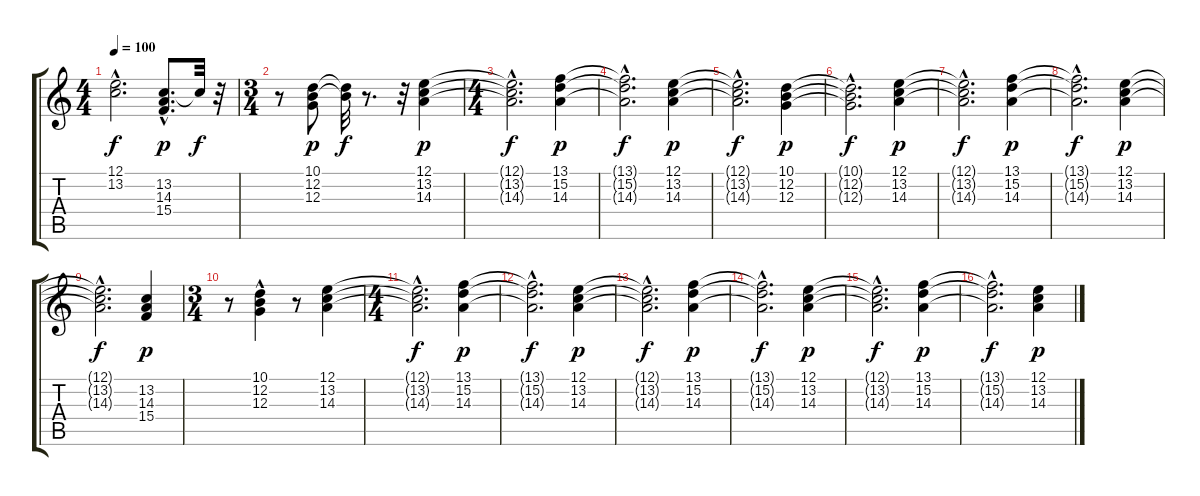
\track "" {instrument percussiveorgan}
\staff {score tabs}
\tuning (E4 B3 G3 D3 A2 E2) {hide}
\ts (4 4)
\tempo 100
\clef g2
\ks c
(12.1{hac t} 13.2{hac t}).2{d dy f} (13.2{hac} 14.3{hac} 15.4{hac}).8{d dy p} 13.2{t}.32{dy f} r.32 |
\ts (3 4)
r.8 (10.1 12.2 12.3).8{dy p} (10.1{t} 12.2{t}).32{dy f} r.8{d} r.32 (12.1 13.2 14.3).4{dy p} |
\ts (4 4)
(12.1{hac t} 13.2{hac t} 14.3{hac t}).2{d dy f} (13.1 15.2 14.3).4{dy p} |
(13.1{hac t} 15.2{hac t} 14.3{hac t}).2{d dy f} (12.1 13.2 14.3).4{dy p} |
(12.1{hac t} 13.2{hac t} 14.3{hac t}).2{d dy f} (10.1 12.2 12.3).4{dy p} |
(10.1{hac t} 12.2{hac t} 12.3{hac t}).2{d dy f} (12.1 13.2 14.3).4{dy p} |
(12.1{hac t} 13.2{hac t} 14.3{hac t}).2{d dy f} (13.1 15.2 14.3).4{dy p} |
(13.1{hac t} 15.2{hac t} 14.3{hac t}).2{d dy f} (12.1 13.2 14.3).4{dy p} |
(12.1{hac t} 13.2{hac t} 14.3{hac t}).2{d dy f} (13.2 14.3 15.4).4{dy p} |
\ts (3 4)
r.8 (10.1 12.2{hac} 12.3{hac}).4 r.8 (12.1 13.2 14.3).4 |
\ts (4 4)
(12.1{hac t} 13.2{hac t} 14.3{hac t}).2{d dy f} (13.1 15.2 14.3).4{dy p} |
(13.1{hac t} 15.2{hac t} 14.3{hac t}).2{d dy f} (12.1 13.2 14.3).4{dy p} |
(12.1{hac t} 13.2{hac t} 14.3{hac t}).2{d dy f} (13.1 15.2 14.3).4{dy p} |
(13.1{hac t} 15.2{hac t} 14.3{hac t}).2{d dy f} (12.1 13.2 14.3).4{dy p} |
(12.1{hac t} 13.2{hac t} 14.3{hac t}).2{d dy f} (13.1 15.2 14.3).4{dy p} |
(13.1{hac t} 15.2{hac t} 14.3{hac t}).2{d dy f} (12.1 13.2 14.3).4{dy p}
